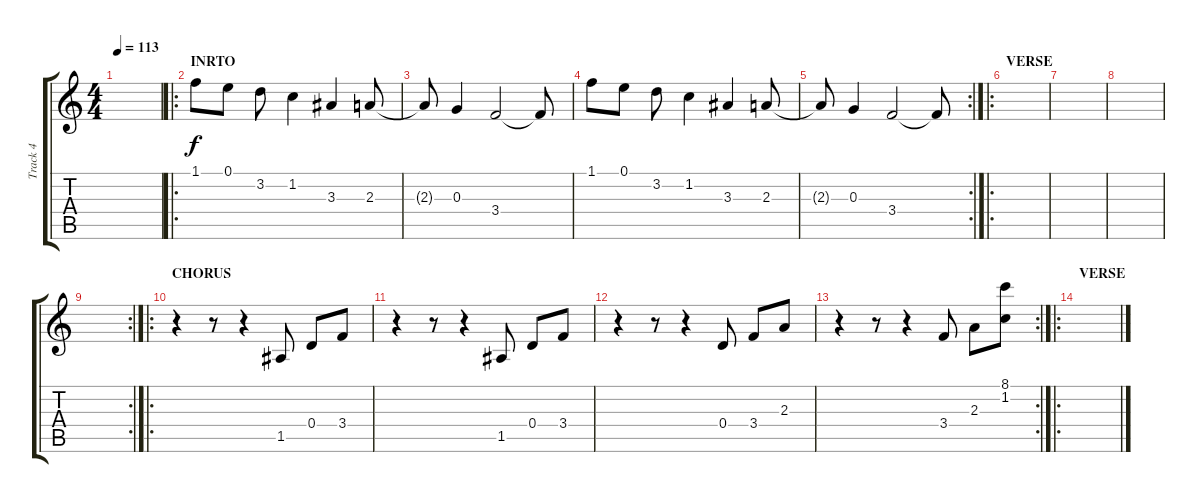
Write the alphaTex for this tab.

\track ("Track 4" "Track 4") {instrument electricguitarclean}
\staff {score tabs}
\tuning (E4 B3 G3 D3 A2 E2) {hide}
\ts (4 4)
\tempo 113
\clef g2
\ks c
|
\ro
\section ("" "INRTO")
1.1.8 0.1.8 3.2.8 1.2.4 3.3.4 2.3.8 |
2.3{t}.8 0.3.4 3.4.2 3.4{t}.8 |
1.1.8 0.1.8 3.2.8 1.2.4 3.3.4 2.3.8 |
\rc 2
2.3{t}.8 0.3.4 3.4.2 3.4{t}.8 |
\ro
\section ("" "VERSE")
|
|
|
\rc 2
|
\ro
\section ("" "CHORUS")
r.4{instrument brightacousticpiano} r.8 r.4 1.5.8 0.4.8 3.4.8 |
r.4 r.8 r.4 1.5.8 0.4.8 3.4.8 |
r.4 r.8 r.4 0.4.8 3.4.8 2.3.8 |
\rc 2
r.4 r.8 r.4 3.4.8 2.3.8 (8.1 1.2).8 |
\ro
\section ("" "VERSE")
